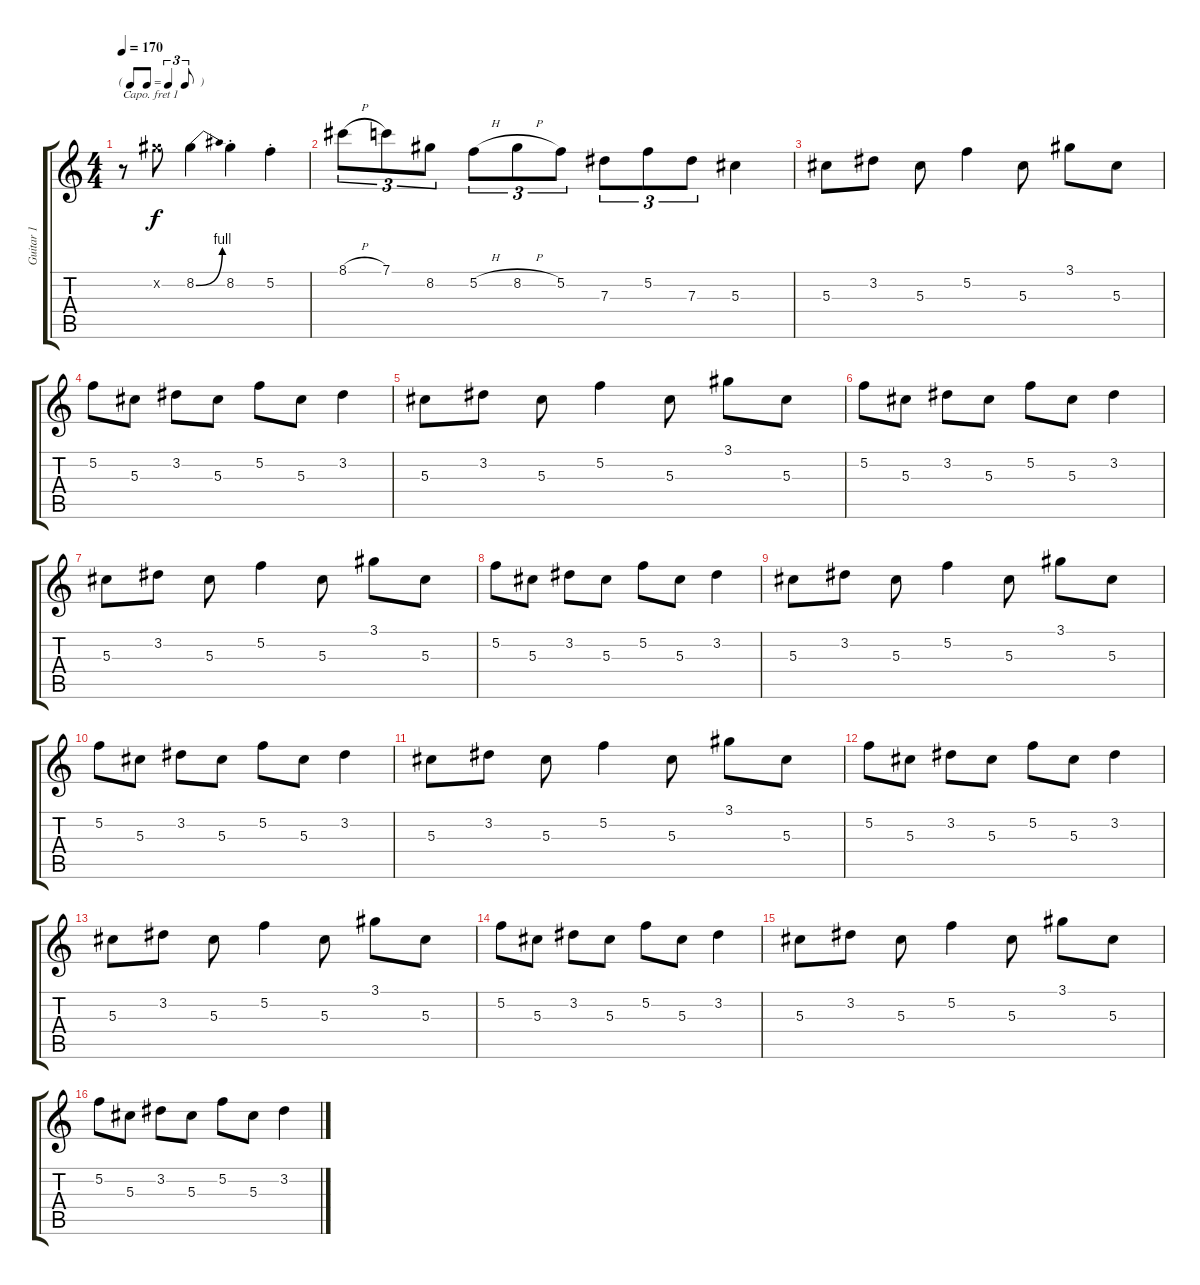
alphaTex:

\track ("Guitar 1" "Guitar 1") {instrument distortionguitar}
\staff {score tabs}
\capo 1
\tuning (E4 B3 G3 D3 A2 E2) {hide}
\ts (4 4)
\tf triplet8th
\tempo 170
\clef g2
\ks c
r.8{dy f} 8.2{x}.8 8.2{be (bend 0 0 60 4)}.4 8.2{st}.4 5.2{st}.4 |
8.1{h}.8{tu (3 2)} 7.1.8{tu (3 2)} 8.2.8{tu (3 2)} 5.2{h}.8{tu (3 2)} 8.2{h}.8{tu (3 2)} 5.2.8{tu (3 2)} 7.3.8{tu (3 2)} 5.2.8{tu (3 2)} 7.3.8{tu (3 2)} 5.3.4 |
5.3.8 3.2.8 5.3.8 5.2.4 5.3.8 3.1.8 5.3.8 |
5.2.8 5.3.8 3.2.8 5.3.8 5.2.8 5.3.8 3.2.4 |
5.3.8 3.2.8 5.3.8 5.2.4 5.3.8 3.1.8 5.3.8 |
5.2.8 5.3.8 3.2.8 5.3.8 5.2.8 5.3.8 3.2.4 |
5.3.8 3.2.8 5.3.8 5.2.4 5.3.8 3.1.8 5.3.8 |
5.2.8 5.3.8 3.2.8 5.3.8 5.2.8 5.3.8 3.2.4 |
5.3.8 3.2.8 5.3.8 5.2.4 5.3.8 3.1.8 5.3.8 |
5.2.8 5.3.8 3.2.8 5.3.8 5.2.8 5.3.8 3.2.4 |
5.3.8 3.2.8 5.3.8 5.2.4 5.3.8 3.1.8 5.3.8 |
5.2.8 5.3.8 3.2.8 5.3.8 5.2.8 5.3.8 3.2.4 |
5.3.8 3.2.8 5.3.8 5.2.4 5.3.8 3.1.8 5.3.8 |
5.2.8 5.3.8 3.2.8 5.3.8 5.2.8 5.3.8 3.2.4 |
5.3.8 3.2.8 5.3.8 5.2.4 5.3.8 3.1.8 5.3.8 |
5.2.8 5.3.8 3.2.8 5.3.8 5.2.8 5.3.8 3.2.4
